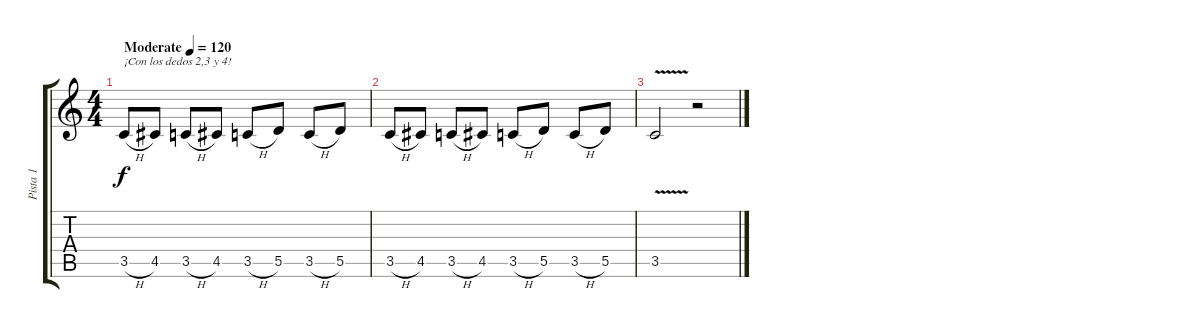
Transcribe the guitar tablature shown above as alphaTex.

\track ("Pista 1" "Pista 1") {instrument distortionguitar}
\staff {score tabs}
\tuning (E4 B3 G3 D3 A2 E2) {hide}
\ts (4 4)
\tempo (120 "Moderate")
\clef g2
\ks c
3.5{h}.8{txt "¡Con los dedos 2,3 y 4!" dy f instrument distortionguitar} 4.5.8 3.5{h}.8 4.5.8 3.5{h}.8 5.5.8 3.5{h}.8 5.5.8 |
3.5{h}.8 4.5.8 3.5{h}.8 4.5.8 3.5{h}.8 5.5.8 3.5{h}.8 5.5.8 |
3.5{v}.2 r.2
